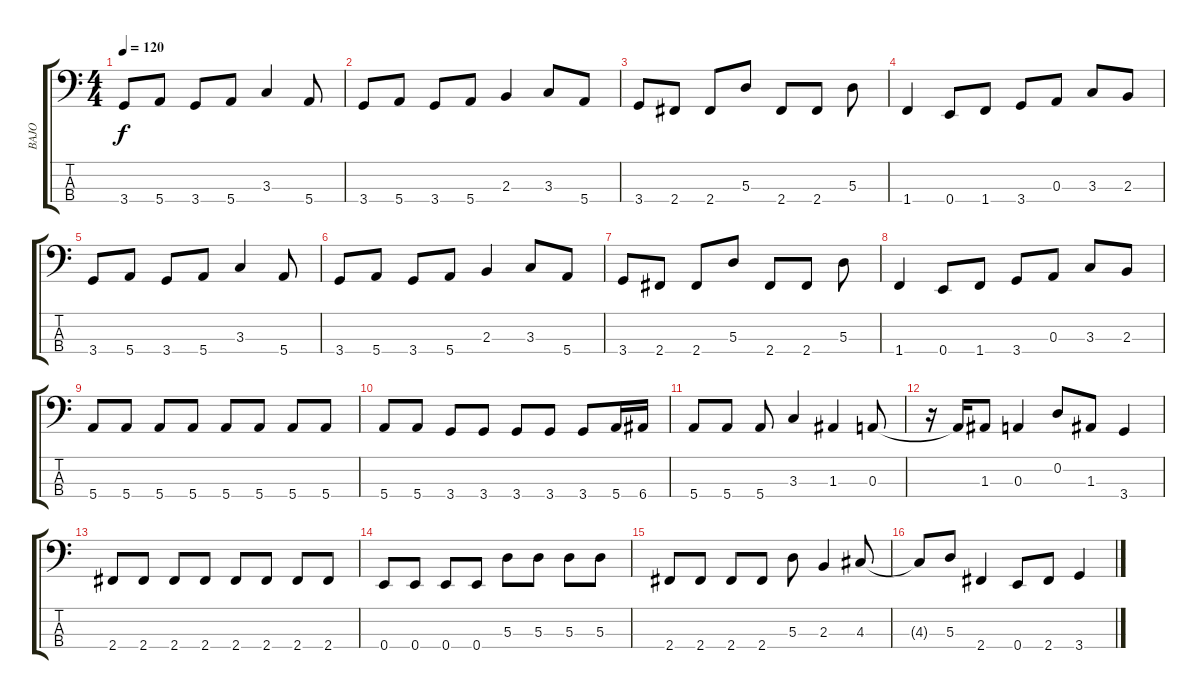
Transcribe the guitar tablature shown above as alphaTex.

\track ("BAJO" "BAJO") {instrument electricbassfinger}
\staff {score tabs}
\tuning (G2 D2 A1 E1) {hide}
\ts (4 4)
\tempo 120
\clef f4
\ks c
3.4.8{dy f} 5.4.8 3.4.8 5.4.8 3.3.4 5.4.8 |
3.4.8 5.4.8 3.4.8 5.4.8 2.3.4 3.3.8 5.4.8 |
3.4.8 2.4.8 2.4.8 5.3.8 2.4.8 2.4.8 5.3.8 |
1.4.4 0.4.8 1.4.8 3.4.8 0.3.8 3.3.8 2.3.8 |
3.4.8 5.4.8 3.4.8 5.4.8 3.3.4 5.4.8 |
3.4.8 5.4.8 3.4.8 5.4.8 2.3.4 3.3.8 5.4.8 |
3.4.8 2.4.8 2.4.8 5.3.8 2.4.8 2.4.8 5.3.8 |
1.4.4 0.4.8 1.4.8 3.4.8 0.3.8 3.3.8 2.3.8 |
5.4.8 5.4.8 5.4.8 5.4.8 5.4.8 5.4.8 5.4.8 5.4.8 |
5.4.8 5.4.8 3.4.8 3.4.8 3.4.8 3.4.8 3.4.8 5.4.16 6.4.16 |
5.4.8 5.4.8 5.4.8 3.3.4 1.3.4 0.3.8 |
r.16 0.3{t}.16 1.3.8 0.3.4 0.2.8 1.3.8 3.4.4 |
2.4.8 2.4.8 2.4.8 2.4.8 2.4.8 2.4.8 2.4.8 2.4.8 |
0.4.8 0.4.8 0.4.8 0.4.8 5.3.8 5.3.8 5.3.8 5.3.8 |
2.4.8 2.4.8 2.4.8 2.4.8 5.3.8 2.3.4 4.3.8 |
4.3{t}.8 5.3.8 2.4.4 0.4.8 2.4.8 3.4.4
